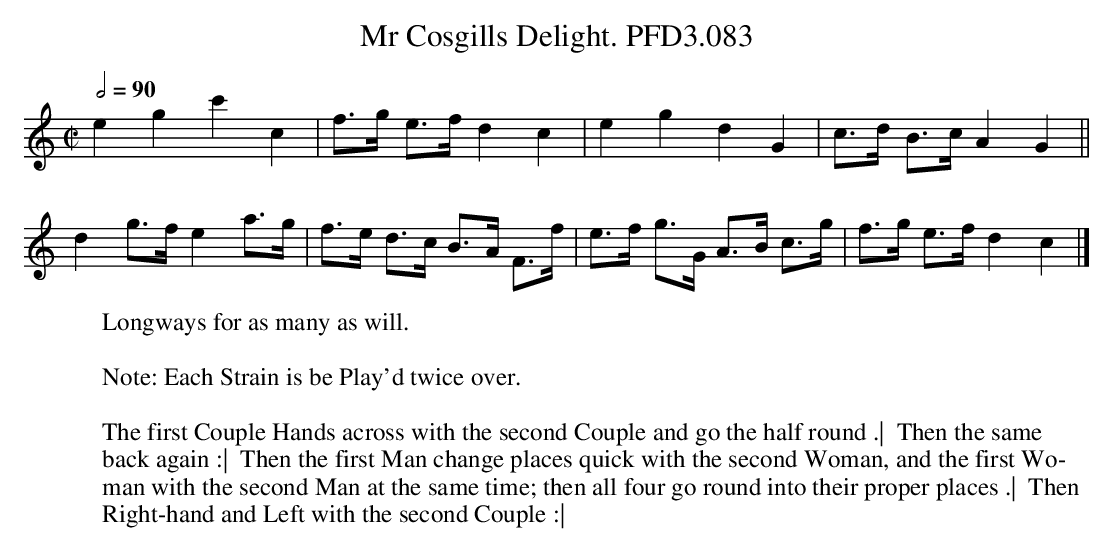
X:1
T:Mr Cosgills Delight. PFD3.083
W:Longways for as many as will.
L:1/4
Q:1/2=90
M:C|
K:C
egc'c|f/>g/ e/>f/ dc|egdG|c/>d/ B/>c/ AG||
d g/>f/ e a/>g/ |f/>e/ d/>c/ B/>A/ F/>f/|e/>f/ g/>G/ A/>B/ c/>g/|f/>g/ e/>f/ dc|]
W:
W: Note: Each Strain is be Play'd twice over.
W:
W: The first Couple Hands across with the second Couple and go the half round .|  Then the same
W: back again :|  Then the first Man change places quick with the second Woman, and the first Wo-
W: man with the second Man at the same time; then all four go round into their proper places .|  Then
W: Right-hand and Left with the second Couple :|
